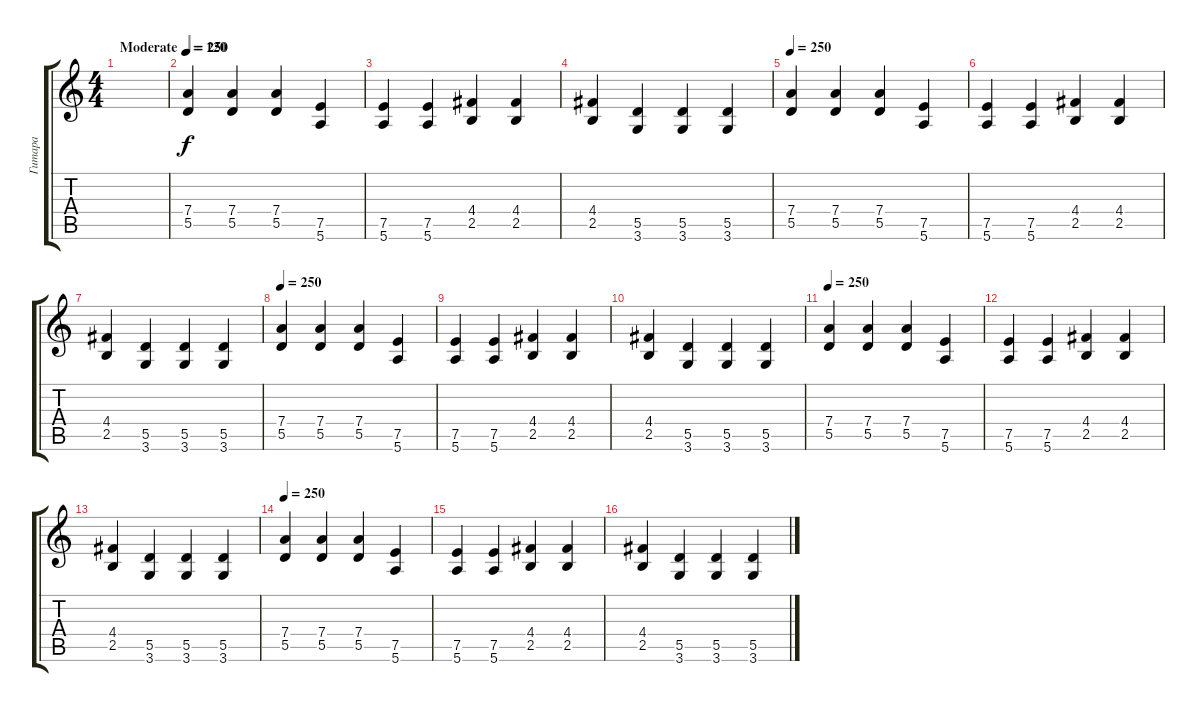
\track ("Гитара" "Гитара") {instrument overdrivenguitar}
\staff {score tabs}
\tuning (E4 B3 G3 D3 A2 E2) {hide}
\ts (4 4)
\tempo (120 "Moderate")
\clef g2
\ks c
|
\tempo 250
(7.4 5.5).4 (7.4 5.5).4 (7.4 5.5).4 (7.5 5.6).4 |
(7.5 5.6).4 (7.5 5.6).4 (4.4 2.5).4 (4.4 2.5).4 |
(4.4 2.5).4 (5.5 3.6).4 (5.5 3.6).4 (5.5 3.6).4 |
\tempo 250
(7.4 5.5).4 (7.4 5.5).4 (7.4 5.5).4 (7.5 5.6).4 |
(7.5 5.6).4 (7.5 5.6).4 (4.4 2.5).4 (4.4 2.5).4 |
(4.4 2.5).4 (5.5 3.6).4 (5.5 3.6).4 (5.5 3.6).4 |
\tempo 250
(7.4 5.5).4 (7.4 5.5).4 (7.4 5.5).4 (7.5 5.6).4 |
(7.5 5.6).4 (7.5 5.6).4 (4.4 2.5).4 (4.4 2.5).4 |
(4.4 2.5).4 (5.5 3.6).4 (5.5 3.6).4 (5.5 3.6).4 |
\tempo 250
(7.4 5.5).4 (7.4 5.5).4 (7.4 5.5).4 (7.5 5.6).4 |
(7.5 5.6).4 (7.5 5.6).4 (4.4 2.5).4 (4.4 2.5).4 |
(4.4 2.5).4 (5.5 3.6).4 (5.5 3.6).4 (5.5 3.6).4 |
\tempo 250
(7.4 5.5).4 (7.4 5.5).4 (7.4 5.5).4 (7.5 5.6).4 |
(7.5 5.6).4 (7.5 5.6).4 (4.4 2.5).4 (4.4 2.5).4 |
(4.4 2.5).4 (5.5 3.6).4 (5.5 3.6).4 (5.5 3.6).4
